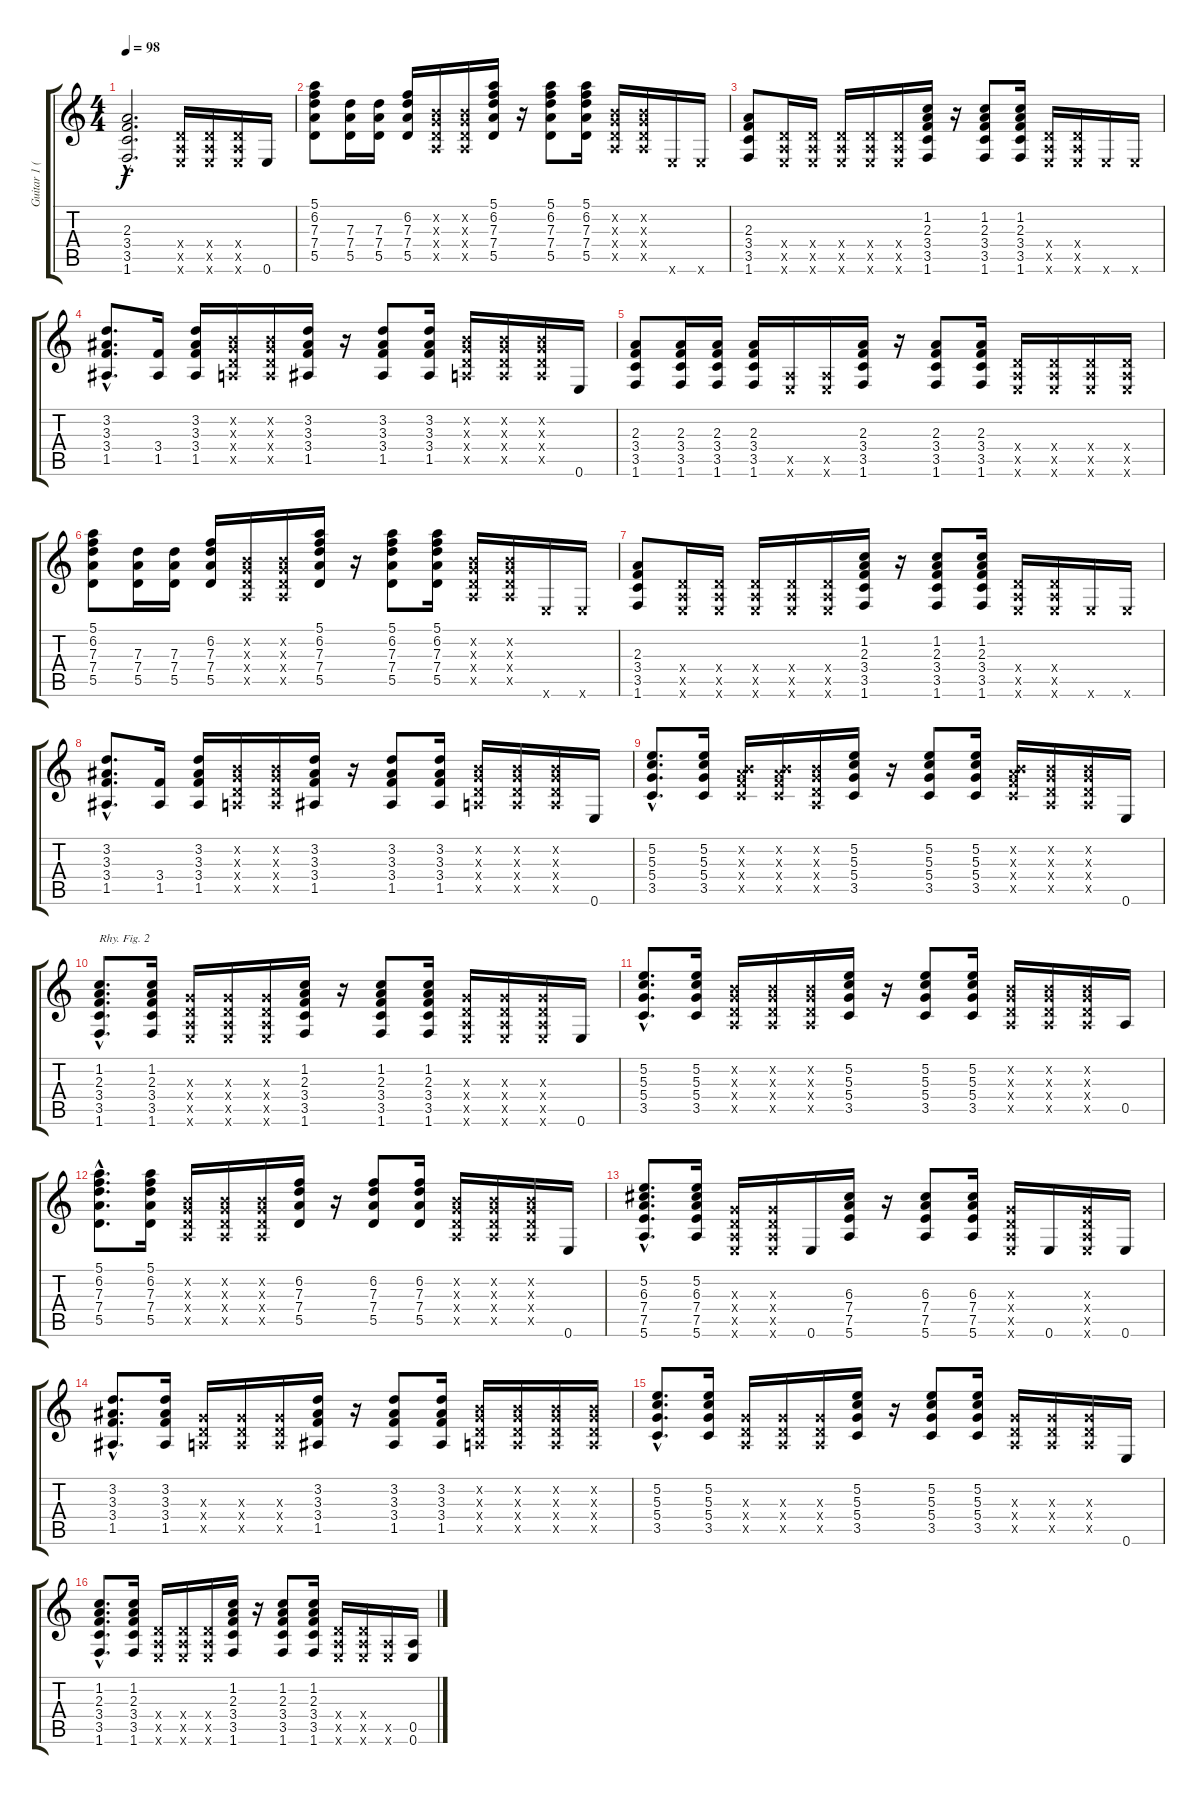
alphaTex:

\track ("Guitar 1 (acous.)" "Guitar 1 (") {instrument acousticguitarsteel}
\staff {score tabs}
\tuning (E4 B3 G3 D3 A2 E2) {hide}
\ts (4 4)
\tempo 98
\clef g2
\ks c
(2.3{hac} 3.4{hac} 3.5{hac} 1.6{hac}).2{d dy f} (0.4{x} 0.5{x} 0.6{x}).16 (0.4{x} 0.5{x} 0.6{x}).16 (0.4{x} 0.5{x} 0.6{x}).16 0.6.16 |
(5.1 6.2 7.3 7.4 5.5).8 (7.3 7.4 5.5).16 (7.3 7.4 5.5).16 (6.2 7.3 7.4 5.5).16 (0.2{x} 0.3{x} 0.4{x} 0.5{x}).16 (0.2{x} 0.3{x} 0.4{x} 0.5{x}).16 (5.1 6.2 7.3 7.4 5.5).16 r.16 (5.1 6.2 7.3 7.4 5.5).8 (5.1 6.2 7.3 7.4 5.5).16 (0.2{x} 0.3{x} 0.4{x} 0.5{x}).16 (0.2{x} 0.3{x} 0.4{x} 0.5{x}).16 0.6{x}.16 0.6{x}.16 |
(2.3 3.4 3.5 1.6).8 (0.4{x} 0.5{x} 0.6{x}).16 (0.4{x} 0.5{x} 0.6{x}).16 (0.4{x} 0.5{x} 0.6{x}).16 (0.4{x} 0.5{x} 0.6{x}).16 (0.4{x} 0.5{x} 0.6{x}).16 (1.2 2.3 3.4 3.5 1.6).16 r.16 (1.2 2.3 3.4 3.5 1.6).8 (1.2 2.3 3.4 3.5 1.6).16 (0.4{x} 0.5{x} 0.6{x}).16 (0.4{x} 0.5{x} 0.6{x}).16 0.6{x}.16 0.6{x}.16 |
(3.2{hac} 3.3{hac} 3.4{hac} 1.5{hac}).8{d} (3.4 1.5).16 (3.2 3.3 3.4 1.5).16 (0.2{x} 0.3{x} 0.4{x} 0.5{x}).16 (0.2{x} 0.3{x} 0.4{x} 0.5{x}).16 (3.2 3.3 3.4 1.5).16 r.16 (3.2 3.3 3.4 1.5).8 (3.2 3.3 3.4 1.5).16 (0.2{x} 0.3{x} 0.4{x} 0.5{x}).16 (0.2{x} 0.3{x} 0.4{x} 0.5{x}).16 (0.2{x} 0.3{x} 0.4{x} 0.5{x}).16 0.6.16 |
(2.3 3.4 3.5 1.6).8 (2.3 3.4 3.5 1.6).16 (2.3 3.4 3.5 1.6).16 (2.3 3.4 3.5 1.6).16 (0.5{x} 0.6{x}).16 (0.5{x} 0.6{x}).16 (2.3 3.4 3.5 1.6).16 r.16 (2.3 3.4 3.5 1.6).8 (2.3 3.4 3.5 1.6).16 (0.4{x} 0.5{x} 0.6{x}).16 (0.4{x} 0.5{x} 0.6{x}).16 (0.4{x} 0.5{x} 0.6{x}).16 (0.4{x} 0.5{x} 0.6{x}).16 |
(5.1 6.2 7.3 7.4 5.5).8 (7.3 7.4 5.5).16 (7.3 7.4 5.5).16 (6.2 7.3 7.4 5.5).16 (0.2{x} 0.3{x} 0.4{x} 0.5{x}).16 (0.2{x} 0.3{x} 0.4{x} 0.5{x}).16 (5.1 6.2 7.3 7.4 5.5).16 r.16 (5.1 6.2 7.3 7.4 5.5).8 (5.1 6.2 7.3 7.4 5.5).16 (0.2{x} 0.3{x} 0.4{x} 0.5{x}).16 (0.2{x} 0.3{x} 0.4{x} 0.5{x}).16 0.6{x}.16 0.6{x}.16 |
(2.3 3.4 3.5 1.6).8 (0.4{x} 0.5{x} 0.6{x}).16 (0.4{x} 0.5{x} 0.6{x}).16 (0.4{x} 0.5{x} 0.6{x}).16 (0.4{x} 0.5{x} 0.6{x}).16 (0.4{x} 0.5{x} 0.6{x}).16 (1.2 2.3 3.4 3.5 1.6).16 r.16 (1.2 2.3 3.4 3.5 1.6).8 (1.2 2.3 3.4 3.5 1.6).16 (0.4{x} 0.5{x} 0.6{x}).16 (0.4{x} 0.5{x} 0.6{x}).16 0.6{x}.16 0.6{x}.16 |
(3.2{hac} 3.3{hac} 3.4{hac} 1.5{hac}).8{d} (3.4 1.5).16 (3.2 3.3 3.4 1.5).16 (0.2{x} 0.3{x} 0.4{x} 0.5{x}).16 (0.2{x} 0.3{x} 0.4{x} 0.5{x}).16 (3.2 3.3 3.4 1.5).16 r.16 (3.2 3.3 3.4 1.5).8 (3.2 3.3 3.4 1.5).16 (0.2{x} 0.3{x} 0.4{x} 0.5{x}).16 (0.2{x} 0.3{x} 0.4{x} 0.5{x}).16 (0.2{x} 0.3{x} 0.4{x} 0.5{x}).16 0.6.16 |
(5.2{hac} 5.3{hac} 5.4{hac} 3.5{hac}).8{d} (5.2 5.3 5.4 3.5).16 (0.2{x} 2.3{x} 3.4{x} 3.5{x}).16 (0.2{x} 2.3{x} 3.4{x} 3.5{x}).16 (0.2{x} 0.3{x} 0.4{x} 0.5{x}).16 (5.2 5.3 5.4 3.5).16 r.16 (5.2 5.3 5.4 3.5).8 (5.2 5.3 5.4 3.5).16 (0.2{x} 2.3{x} 3.4{x} 3.5{x}).16 (0.2{x} 0.3{x} 0.4{x} 0.5{x}).16 (0.2{x} 0.3{x} 0.4{x} 0.5{x}).16 0.6.16 |
(1.2{hac} 2.3{hac} 3.4{hac} 3.5{hac} 1.6{hac}).8{d txt "Rhy. Fig. 2"} (1.2 2.3 3.4 3.5 1.6).16 (0.3{x} 0.4{x} 0.5{x} 0.6{x}).16 (0.3{x} 0.4{x} 0.5{x} 0.6{x}).16 (0.3{x} 0.4{x} 0.5{x} 0.6{x}).16 (1.2 2.3 3.4 3.5 1.6).16 r.16 (1.2 2.3 3.4 3.5 1.6).8 (1.2 2.3 3.4 3.5 1.6).16 (0.3{x} 0.4{x} 0.5{x} 0.6{x}).16 (0.3{x} 0.4{x} 0.5{x} 0.6{x}).16 (0.3{x} 0.4{x} 0.5{x} 0.6{x}).16 0.6.16 |
(5.2{hac} 5.3{hac} 5.4{hac} 3.5{hac}).8{d} (5.2 5.3 5.4 3.5).16 (0.2{x} 0.3{x} 0.4{x} 0.5{x}).16 (0.2{x} 0.3{x} 0.4{x} 0.5{x}).16 (0.2{x} 0.3{x} 0.4{x} 0.5{x}).16 (5.2 5.3 5.4 3.5).16 r.16 (5.2 5.3 5.4 3.5).8 (5.2 5.3 5.4 3.5).16 (0.2{x} 0.3{x} 0.4{x} 0.5{x}).16 (0.2{x} 0.3{x} 0.4{x} 0.5{x}).16 (0.2{x} 0.3{x} 0.4{x} 0.5{x}).16 0.5.16 |
(5.1{hac} 6.2{hac} 7.3{hac} 7.4{hac} 5.5{hac}).8{d} (5.1 6.2 7.3 7.4 5.5).16 (0.2{x} 0.3{x} 0.4{x} 0.5{x}).16 (0.2{x} 0.3{x} 0.4{x} 0.5{x}).16 (0.2{x} 0.3{x} 0.4{x} 0.5{x}).16 (6.2 7.3 7.4 5.5).16 r.16 (6.2 7.3 7.4 5.5).8 (6.2 7.3 7.4 5.5).16 (0.2{x} 0.3{x} 0.4{x} 0.5{x}).16 (0.2{x} 0.3{x} 0.4{x} 0.5{x}).16 (0.2{x} 0.3{x} 0.4{x} 0.5{x}).16 0.6.16 |
(5.2{hac} 6.3{hac} 7.4{hac} 7.5{hac} 5.6{hac}).8{d} (5.2 6.3 7.4 7.5 5.6).16 (0.3{x} 0.4{x} 0.5{x} 0.6{x}).16 (0.3{x} 0.4{x} 0.5{x} 0.6{x}).16 0.6.16 (6.3 7.4 7.5 5.6).16 r.16 (6.3 7.4 7.5 5.6).8 (6.3 7.4 7.5 5.6).16 (0.3{x} 0.4{x} 0.5{x} 0.6{x}).16 0.6.16 (0.3{x} 0.4{x} 0.5{x} 0.6{x}).16 0.6.16 |
(3.2{hac} 3.3{hac} 3.4{hac} 1.5{hac}).8{d} (3.2 3.3 3.4 1.5).16 (0.3{x} 0.4{x} 0.5{x}).16 (0.3{x} 0.4{x} 0.5{x}).16 (0.3{x} 0.4{x} 0.5{x}).16 (3.2 3.3 3.4 1.5).16 r.16 (3.2 3.3 3.4 1.5).8 (3.2 3.3 3.4 1.5).16 (0.2{x} 0.3{x} 0.4{x} 0.5{x}).16 (0.2{x} 0.3{x} 0.4{x} 0.5{x}).16 (0.2{x} 0.3{x} 0.4{x} 0.5{x}).16 (0.2{x} 0.3{x} 0.4{x} 0.5{x}).16 |
(5.2{hac} 5.3{hac} 5.4{hac} 3.5{hac}).8{d} (5.2 5.3 5.4 3.5).16 (0.3{x} 0.4{x} 0.5{x}).16 (0.3{x} 0.4{x} 0.5{x}).16 (0.3{x} 0.4{x} 0.5{x}).16 (5.2 5.3 5.4 3.5).16 r.16 (5.2 5.3 5.4 3.5).8 (5.2 5.3 5.4 3.5).16 (0.3{x} 0.4{x} 0.5{x}).16 (0.3{x} 0.4{x} 0.5{x}).16 (0.3{x} 0.4{x} 0.5{x}).16 0.6.16 |
(1.2{hac} 2.3{hac} 3.4{hac} 3.5{hac} 1.6{hac}).8{d} (1.2 2.3 3.4 3.5 1.6).16 (0.4{x} 0.5{x} 0.6{x}).16 (0.4{x} 0.5{x} 0.6{x}).16 (0.4{x} 0.5{x} 0.6{x}).16 (1.2 2.3 3.4 3.5 1.6).16 r.16 (1.2 2.3 3.4 3.5 1.6).8 (1.2 2.3 3.4 3.5 1.6).16 (0.4{x} 0.5{x} 0.6{x}).16 (0.4{x} 0.5{x} 0.6{x}).16 (0.5{x} 0.6{x}).16 (0.5 0.6).16
